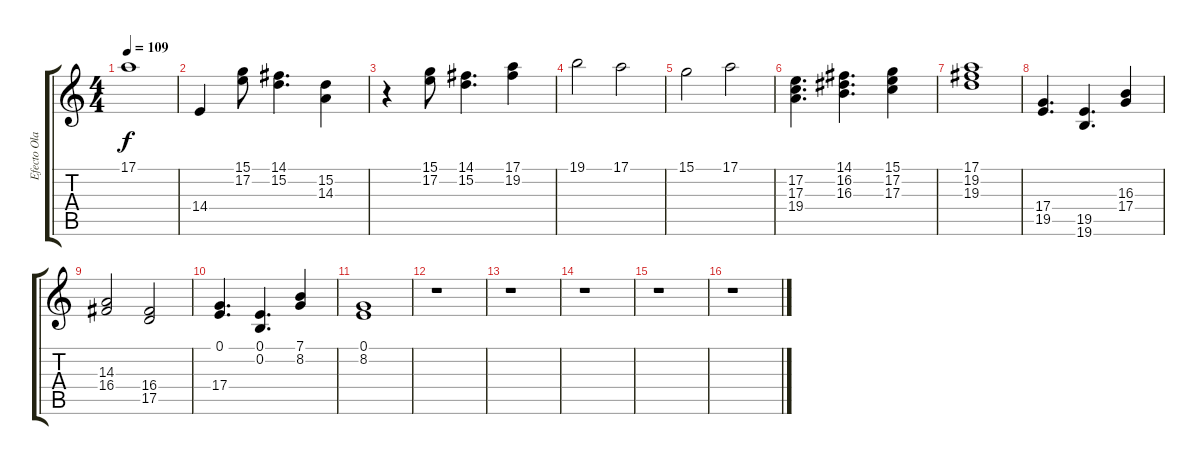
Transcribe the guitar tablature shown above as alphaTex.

\track ("Efecto Olas" "Efecto Ola") {instrument fx7echoes}
\staff {score tabs}
\tuning (E4 B3 G3 D3 A2 E2) {hide}
\ts (4 4)
\tempo 109
\clef g2
\ks c
17.1.1{dy f} |
14.4.4{volume 11} (15.1 17.2).8 (14.1 15.2).4{d} (15.2 14.3).4 |
r.4 (15.1 17.2).8 (14.1 15.2).4{d} (17.1 19.2).4 |
19.1.2 17.1.2 |
15.1.2 17.1.2 |
(17.2 17.3 19.4).4{d} (14.1 16.2 16.3).4{d} (15.1 17.2 17.3).4 |
(17.1 19.2 19.3).1 |
(17.4 19.5).4{d} (19.5 19.6).4{d} (16.3 17.4).4 |
(14.3 16.4).2 (16.4 17.5).2 |
(0.1 17.4).4{d} (0.1 0.2).4{d} (7.1 8.2).4 |
(0.1 8.2).1 |
r.1 |
r.1 |
r.1 |
r.1 |
r.1
